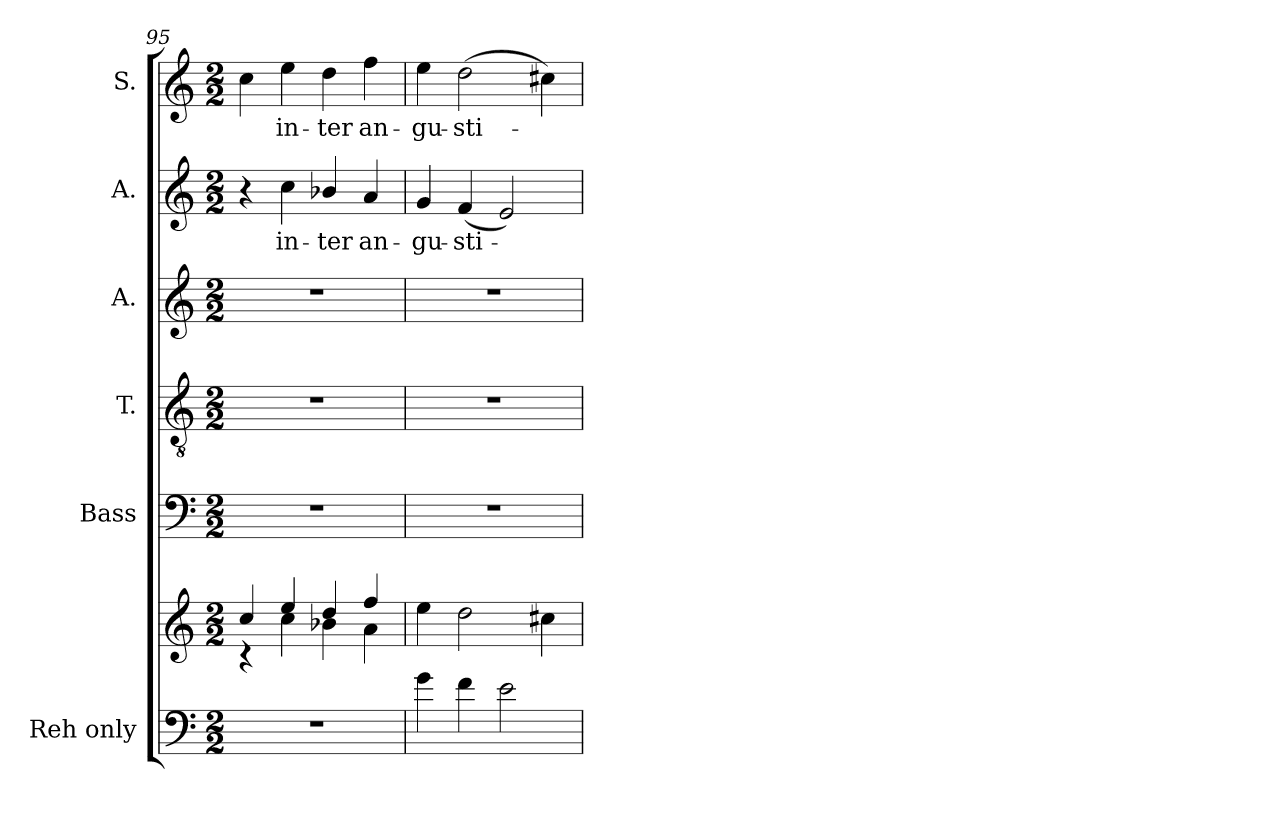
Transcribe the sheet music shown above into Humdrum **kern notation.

**kern	**kern	**kern	**kern	**kern	**kern	**text	**kern	**text
*part6	*part6	*part5	*part4	*part3	*part2	*part2	*part1	*part1
*staff7	*staff6	*staff5	*staff4	*staff3	*staff2	*staff2	*staff1	*staff1
*I"Reh only	*	*I"Bass	*I"T.	*I"A.	*I"A.	*	*I"S.	*
*	*	*I'B.	*	*	*	*	*	*
*clefF4	*clefG2	*clefF4	*clefGv2	*clefG2	*clefG2	*	*clefG2	*
*	*	*	*	*ITrd7c12	*ITrd7c12	*	*	*
*k[]	*k[]	*k[]	*k[]	*k[]	*k[]	*	*k[]	*
*C:	*C:	*C:	*C:	*C:	*C:	*	*C:	*
*M2/2	*M2/2	*M2/2	*M2/2	*M2/2	*M2/2	*	*M2/2	*
=95	=95	=95	=95	=95	=95	=95	=95	=95
*	*^	*	*	*	*	*	*	*
1r	4cc/	4rc	1r	1r	1r	4r	.	4cc\	.
!	!	!	!	!	!	!	!LO:LY:b	!	!LO:LY:b
.	4ee/	4cc\	.	.	.	4c\	in-	4ee\	in-
!	!	!	!	!	!	!	!LO:LY:b	!	!LO:LY:b
.	4dd/	4b-X\	.	.	.	4B-X/	-ter	4dd\	-ter
!	!	!	!	!	!	!	!LO:LY:b	!	!LO:LY:b
.	4ff/	4a\	.	.	.	4A/	an-	4ff\	an-
!!LO:PB:g=z
=96	=96	=96	=96	=96	=96	=96	=96	=96	=96
!	!	!	!	!	!	!	!LO:LY:b	!	!LO:LY:b
*	*v	*v	*	*	*	*	*	*	*
4g\	4ee\	1r	1r	1r	4G/	-gu-	4ee\	-gu-
!	!	!	!	!	!	!LO:LY:b	!	!LO:LY:b
4f\	2dd\	.	.	.	(<4F/	-sti-	(>2dd\	-sti-
2e\	.	.	.	.	2E/)	.	.	.
.	4cc#X\	.	.	.	.	.	4cc#X\)	.
=	=	=	=	=	=	=	=	=
*-	*-	*-	*-	*-	*-	*-	*-	*-
